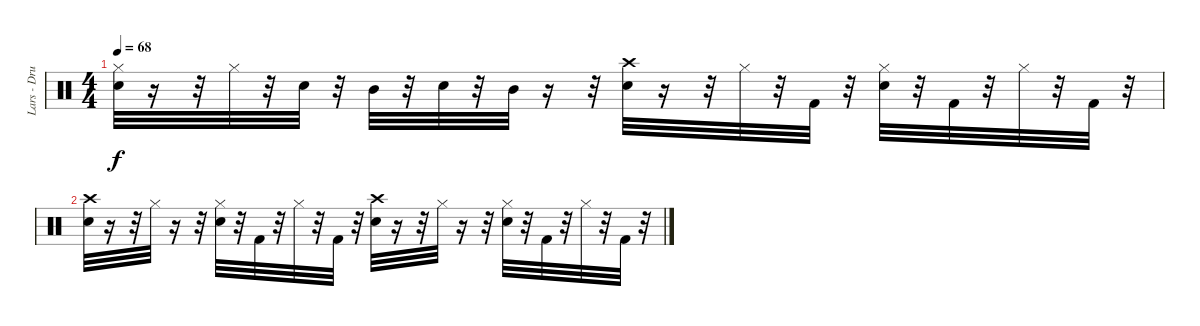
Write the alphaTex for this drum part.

\track ("Lars - Drums" "Lars - Dru") {instrument percussion}
\staff {score}
\articulation defaults
\ts (4 4)
\tempo 68
\clef neutral
\ks c
("Hi-Hat (closed)" "Snare (hit) 2").32{dy f} r.16 r.32 "Hi-Hat (closed)".32 r.32 "Snare (hit) 2".32 r.32 "Mid Tom (hit)".32 r.32 "Snare (hit) 2".32 r.32 "Mid Tom (hit)".32 r.16 r.32 ("Crash high (hit)" "Snare (hit) 2").32 r.16 r.32 "Hi-Hat (closed)".32 r.32 "Kick (hit) 2".32 r.32 ("Snare (hit) 2" "Hi-Hat (closed)").32 r.32 "Kick (hit) 2".32 r.32 "Hi-Hat (closed)".32 r.32 "Kick (hit) 2".32 r.32 |
("Crash high (hit)" "Snare (hit) 2").32 r.16 r.32 "Hi-Hat (closed)".32 r.16 r.32 ("Snare (hit) 2" "Hi-Hat (closed)").32 r.32 "Kick (hit) 2".32 r.32 "Hi-Hat (closed)".32 r.32 "Kick (hit) 2".32 r.32 ("Crash high (hit)" "Snare (hit) 2").32 r.16 r.32 "Hi-Hat (closed)".32 r.16 r.32 ("Snare (hit) 2" "Hi-Hat (closed)").32 r.32 "Kick (hit) 2".32 r.32 "Hi-Hat (closed)".32 r.32 "Kick (hit) 2".32 r.32
